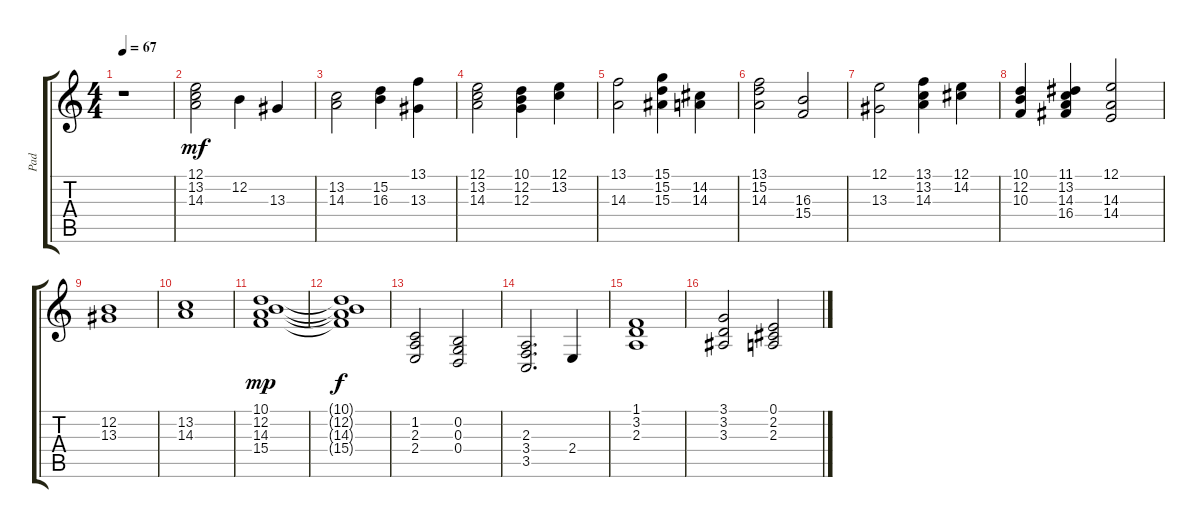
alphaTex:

\track ("Pad" "Pad") {instrument synthvoice}
\staff {score tabs}
\tuning (E4 B3 G3 D3 A2 E2) {hide}
\ts (4 4)
\tempo 67
\clef g2
\ks c
r.1{dy mp} |
(12.1 13.2 14.3).2{dy mf} 12.2.4 13.3.4 |
(13.2 14.3).2 (15.2 16.3).4 (13.1 13.3).4 |
(12.1 13.2 14.3).2 (10.1 12.2 12.3).4 (12.1 13.2).4 |
(13.1 14.3).2 (15.1 15.2 15.3).4 (14.2 14.3).4 |
(13.1 15.2 14.3).2 (16.3 15.4).2 |
(12.1 13.3).2 (13.1 13.2 14.3).4 (12.1 14.2).4 |
(10.1 12.2 10.3).4 (11.1 13.2 14.3 16.4).4 (12.1 14.3 14.4).2 |
(12.2 13.3).1 |
(13.2 14.3).1 |
(10.1 12.2 14.3 15.4).1{dy mp} |
(10.1{t} 12.2{t} 14.3{t} 15.4{t}).1{dy f} |
(1.2 2.3 2.4).2 (0.2 0.3 0.4).2 |
(2.3 3.4 3.5).2{d} 2.4.4 |
(1.1 3.2 2.3).1 |
(3.1 3.2 3.3).2 (0.1 2.2 2.3).2
